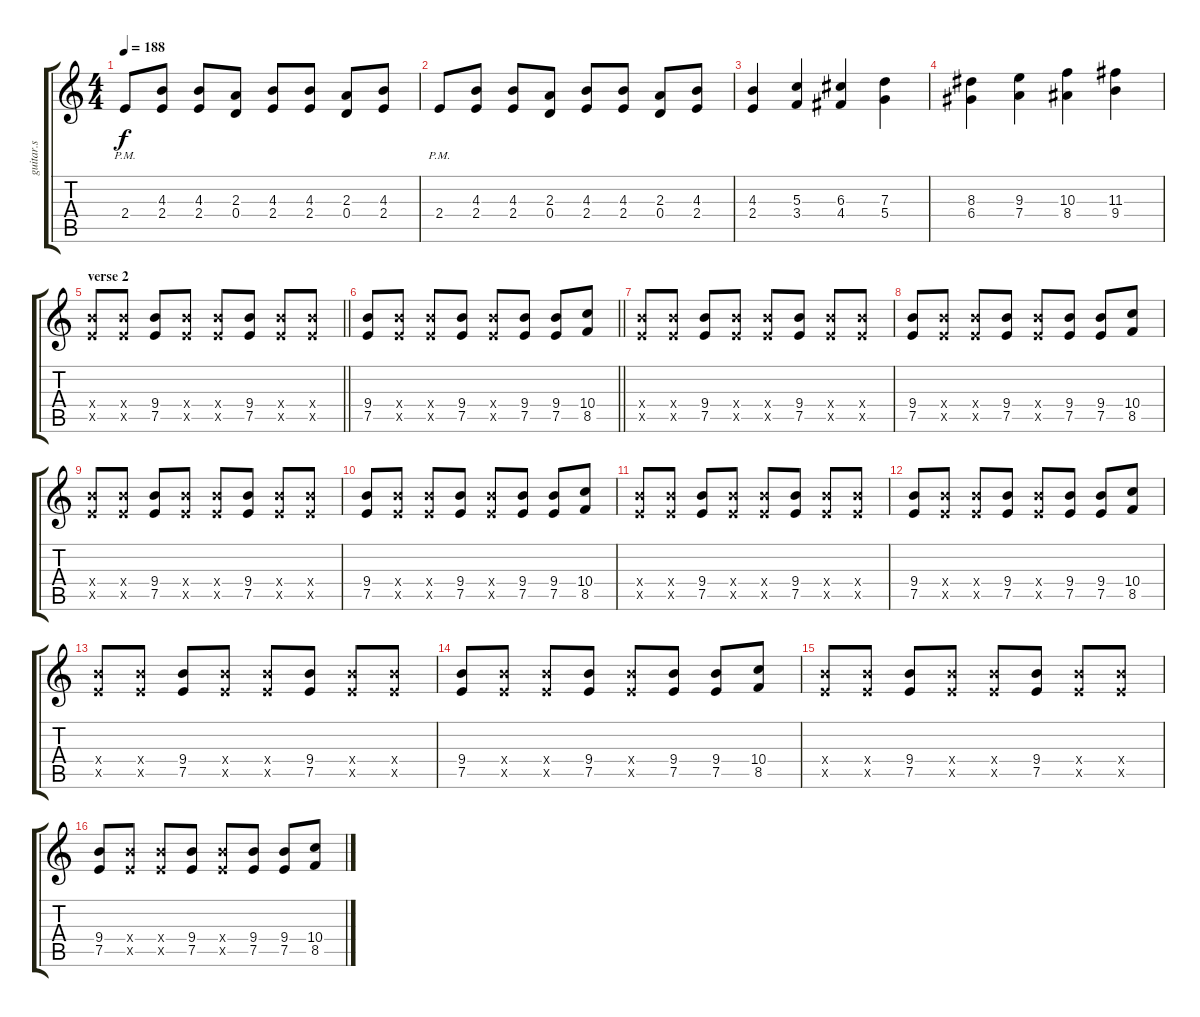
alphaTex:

\track ("guitar.s" "guitar.s") {instrument overdrivenguitar}
\staff {score tabs}
\tuning (E4 B3 G3 D3 A2 E2) {hide}
\ts (4 4)
\tempo 188
\clef g2
\ks c
2.4{pm}.8{dy f volume 13} (4.3 2.4).8 (4.3 2.4).8 (2.3 0.4).8 (4.3 2.4).8 (4.3 2.4).8 (2.3 0.4).8 (4.3 2.4).8 |
2.4{pm}.8 (4.3 2.4).8 (4.3 2.4).8 (2.3 0.4).8 (4.3 2.4).8 (4.3 2.4).8 (2.3 0.4).8 (4.3 2.4).8 |
(4.3 2.4).4 (5.3 3.4).4 (6.3 4.4).4 (7.3 5.4).4 |
(8.3 6.4).4 (9.3 7.4).4 (10.3 8.4).4 (11.3 9.4).4 |
\section ("" "verse 2")
\barLineRight lightlight
(9.4{x} 7.5{x}).8 (9.4{x} 7.5{x}).8 (9.4 7.5).8 (9.4{x} 7.5{x}).8 (9.4{x} 7.5{x}).8 (9.4 7.5).8 (9.4{x} 7.5{x}).8 (9.4{x} 7.5{x}).8 |
\barLineRight lightlight
(9.4 7.5).8 (9.4{x} 7.5{x}).8 (9.4{x} 7.5{x}).8 (9.4 7.5).8 (9.4{x} 7.5{x}).8 (9.4 7.5).8 (9.4 7.5).8 (10.4 8.5).8 |
(9.4{x} 7.5{x}).8 (9.4{x} 7.5{x}).8 (9.4 7.5).8 (9.4{x} 7.5{x}).8 (9.4{x} 7.5{x}).8 (9.4 7.5).8 (9.4{x} 7.5{x}).8 (9.4{x} 7.5{x}).8 |
(9.4 7.5).8 (9.4{x} 7.5{x}).8 (9.4{x} 7.5{x}).8 (9.4 7.5).8 (9.4{x} 7.5{x}).8 (9.4 7.5).8 (9.4 7.5).8 (10.4 8.5).8 |
(9.4{x} 7.5{x}).8 (9.4{x} 7.5{x}).8 (9.4 7.5).8 (9.4{x} 7.5{x}).8 (9.4{x} 7.5{x}).8 (9.4 7.5).8 (9.4{x} 7.5{x}).8 (9.4{x} 7.5{x}).8 |
(9.4 7.5).8 (9.4{x} 7.5{x}).8 (9.4{x} 7.5{x}).8 (9.4 7.5).8 (9.4{x} 7.5{x}).8 (9.4 7.5).8 (9.4 7.5).8 (10.4 8.5).8 |
(9.4{x} 7.5{x}).8 (9.4{x} 7.5{x}).8 (9.4 7.5).8 (9.4{x} 7.5{x}).8 (9.4{x} 7.5{x}).8 (9.4 7.5).8 (9.4{x} 7.5{x}).8 (9.4{x} 7.5{x}).8 |
(9.4 7.5).8 (9.4{x} 7.5{x}).8 (9.4{x} 7.5{x}).8 (9.4 7.5).8 (9.4{x} 7.5{x}).8 (9.4 7.5).8 (9.4 7.5).8 (10.4 8.5).8 |
(9.4{x} 7.5{x}).8 (9.4{x} 7.5{x}).8 (9.4 7.5).8 (9.4{x} 7.5{x}).8 (9.4{x} 7.5{x}).8 (9.4 7.5).8 (9.4{x} 7.5{x}).8 (9.4{x} 7.5{x}).8 |
(9.4 7.5).8 (9.4{x} 7.5{x}).8 (9.4{x} 7.5{x}).8 (9.4 7.5).8 (9.4{x} 7.5{x}).8 (9.4 7.5).8 (9.4 7.5).8 (10.4 8.5).8 |
(9.4{x} 7.5{x}).8 (9.4{x} 7.5{x}).8 (9.4 7.5).8 (9.4{x} 7.5{x}).8 (9.4{x} 7.5{x}).8 (9.4 7.5).8 (9.4{x} 7.5{x}).8 (9.4{x} 7.5{x}).8 |
(9.4 7.5).8 (9.4{x} 7.5{x}).8 (9.4{x} 7.5{x}).8 (9.4 7.5).8 (9.4{x} 7.5{x}).8 (9.4 7.5).8 (9.4 7.5).8 (10.4 8.5).8
